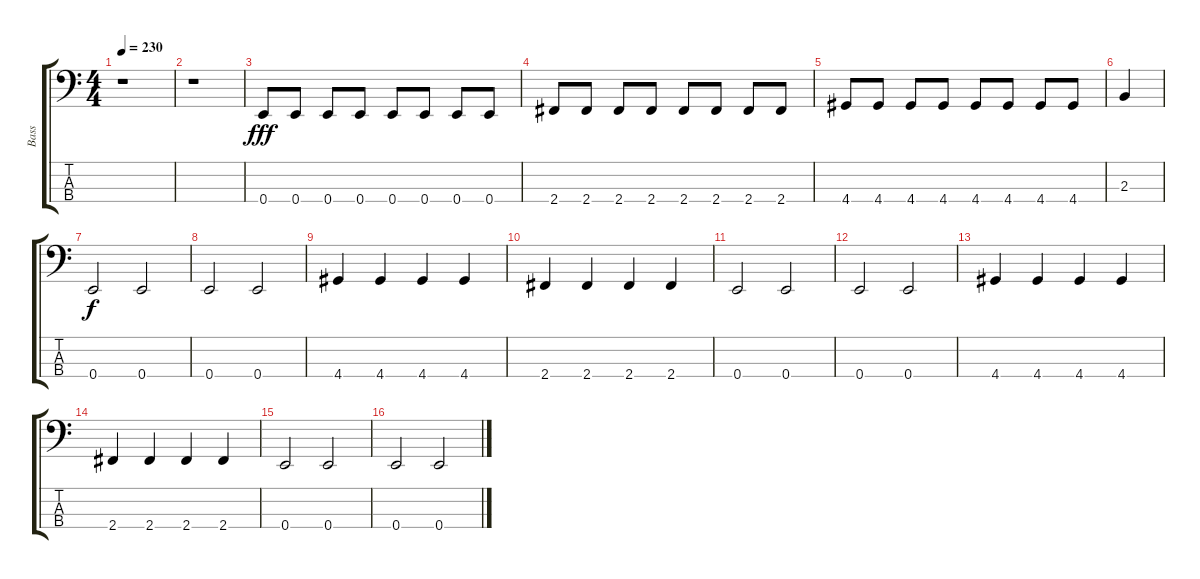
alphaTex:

\track ("Bass" "Bass") {instrument electricbasspick}
\staff {score tabs}
\tuning (G2 D2 A1 E1) {hide}
\ts (4 4)
\tempo 230
\clef f4
\ks c
r.1{dy f} |
r.1 |
0.4.8{dy fff} 0.4.8 0.4.8 0.4.8 0.4.8 0.4.8 0.4.8 0.4.8 |
2.4.8 2.4.8 2.4.8 2.4.8 2.4.8 2.4.8 2.4.8 2.4.8 |
4.4.8 4.4.8 4.4.8 4.4.8 4.4.8 4.4.8 4.4.8 4.4.8 |
2.3.4 |
0.4.2{dy f} 0.4.2 |
0.4.2 0.4.2 |
4.4.4 4.4.4 4.4.4 4.4.4 |
2.4.4 2.4.4 2.4.4 2.4.4 |
0.4.2 0.4.2 |
0.4.2 0.4.2 |
4.4.4 4.4.4 4.4.4 4.4.4 |
2.4.4 2.4.4 2.4.4 2.4.4 |
0.4.2 0.4.2 |
0.4.2 0.4.2
